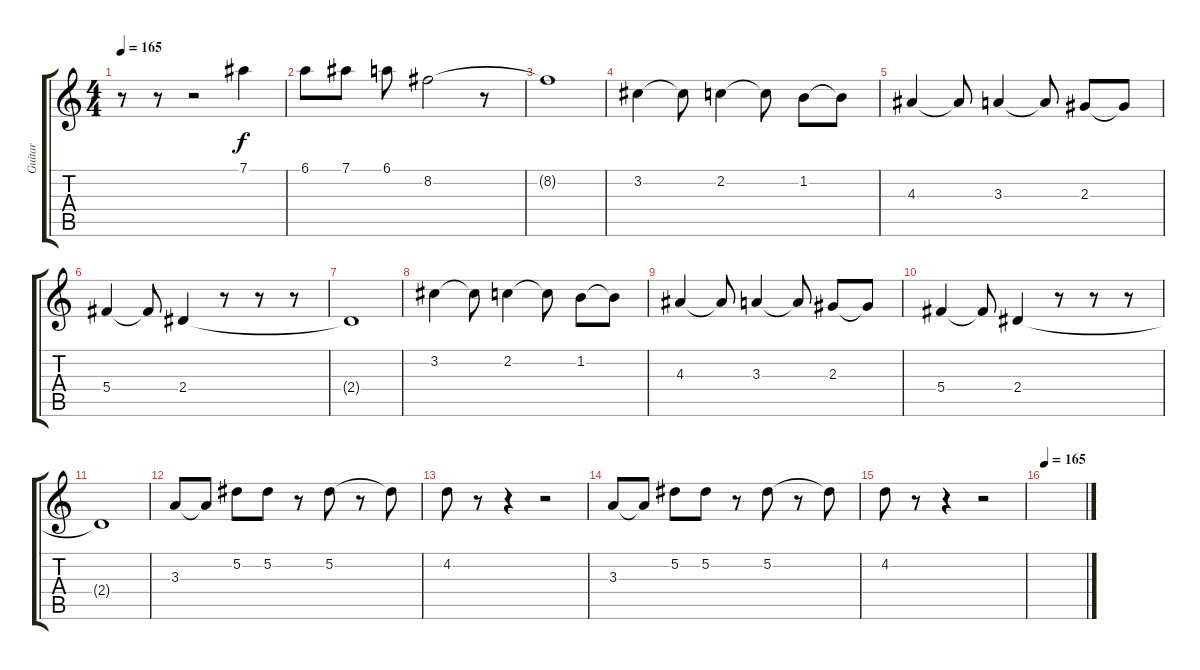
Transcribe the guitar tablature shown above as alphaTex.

\track ("Guitar" "Guitar") {instrument overdrivenguitar}
\staff {score tabs}
\tuning (Eb4 Bb3 Gb3 Db3 Ab2 Eb2) {hide}
\ts (4 4)
\tempo 165
\clef g2
\ks c
r.8{dy f} r.8 r.2 7.1{t}.4 |
6.1.8 7.1.8 6.1.8 8.2.2 r.8 |
8.2{t}.1 |
3.2.4 3.2{t}.8 2.2.4 2.2{t}.8 1.2.8 1.2{t}.8 |
4.3.4 4.3{t}.8 3.3.4 3.3{t}.8 2.3.8 2.3{t}.8 |
5.4.4 5.4{t}.8 2.4.4 r.8 r.8 r.8 |
2.4{t}.1 |
3.2.4 3.2{t}.8 2.2.4 2.2{t}.8 1.2.8 1.2{t}.8 |
4.3.4 4.3{t}.8 3.3.4 3.3{t}.8 2.3.8 2.3{t}.8 |
5.4.4 5.4{t}.8 2.4.4 r.8 r.8 r.8 |
2.4{t}.1 |
3.3.8 3.3{t}.8 5.2.8 5.2.8 r.8 5.2.8 r.8 5.2{t}.8 |
4.2.8 r.8 r.4 r.2 |
3.3.8 3.3{t}.8 5.2.8 5.2.8 r.8 5.2.8 r.8 5.2{t}.8 |
4.2.8 r.8 r.4 r.2 |
\tempo 165
